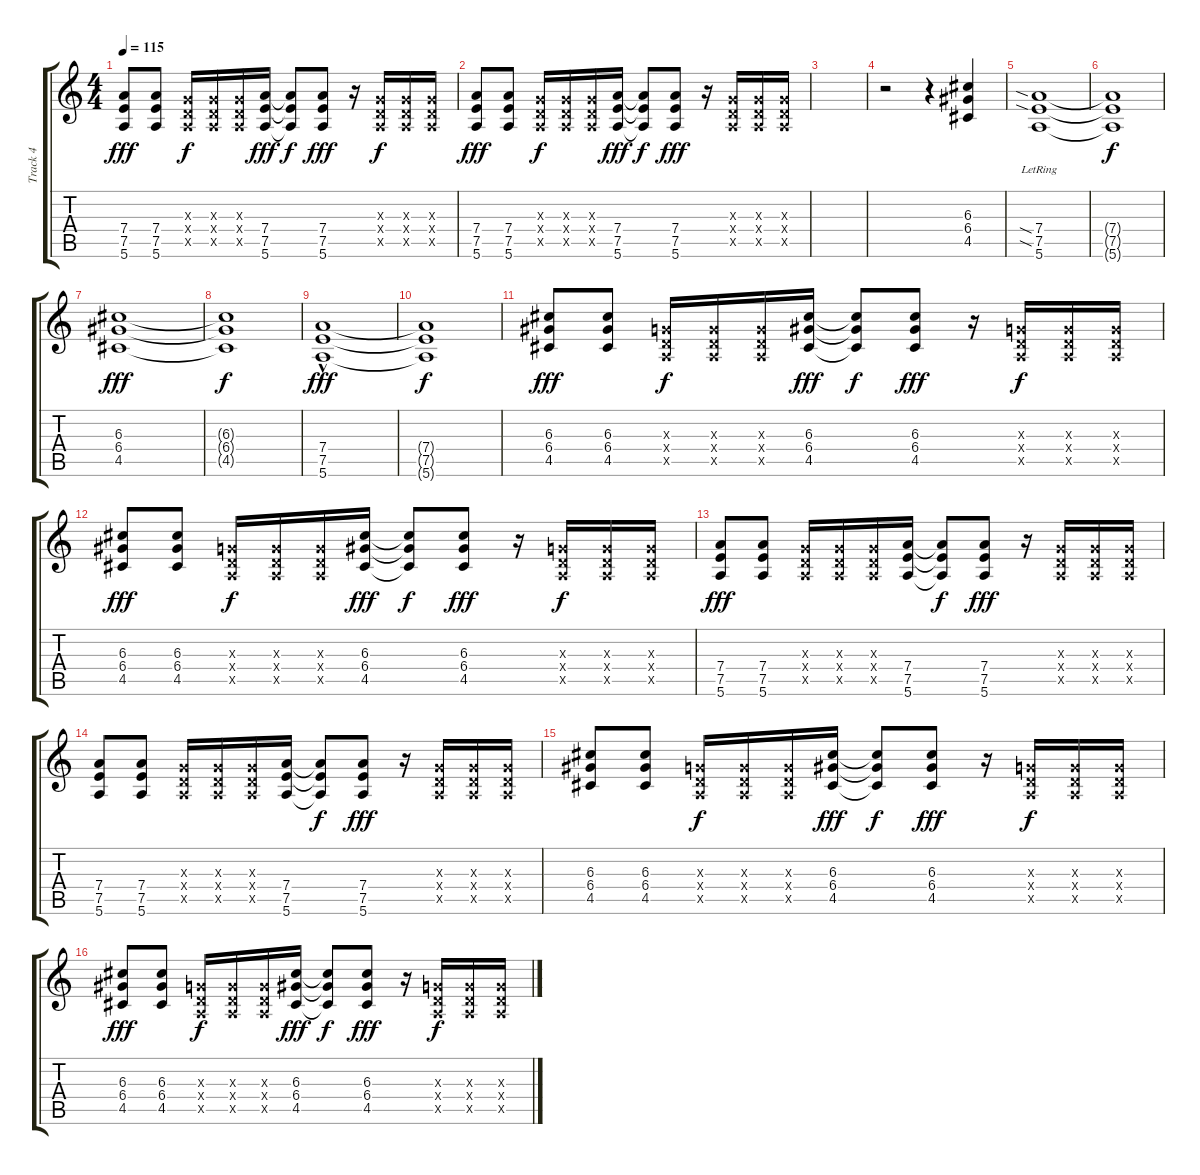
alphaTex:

\track ("Track 4" "Track 4") {instrument distortionguitar}
\staff {score tabs}
\tuning (E4 B3 G3 D3 A2 E2) {hide}
\ts (4 4)
\tempo 115
\clef g2
\ks c
(7.4 7.5 5.6).8{dy fff} (7.4 7.5 5.6).8 (0.3{x} 0.4{x} 0.5{x}).16{dy f} (0.3{x} 0.4{x} 0.5{x}).16 (0.3{x} 0.4{x} 0.5{x}).16 (7.4 7.5 5.6).16{dy fff} (7.4{t} 7.5{t} 5.6{t}).8{dy f} (7.4 7.5 5.6).8{dy fff} r.16 (0.3{x} 0.4{x} 0.5{x}).16{dy f} (0.3{x} 0.4{x} 0.5{x}).16 (0.3{x} 0.4{x} 0.5{x}).16 |
(7.4 7.5 5.6).8{dy fff} (7.4 7.5 5.6).8 (0.3{x} 0.4{x} 0.5{x}).16{dy f} (0.3{x} 0.4{x} 0.5{x}).16 (0.3{x} 0.4{x} 0.5{x}).16 (7.4 7.5 5.6).16{dy fff} (7.4{t} 7.5{t} 5.6{t}).8{dy f} (7.4 7.5 5.6).8{dy fff} r.16 (0.3{x} 0.4{x} 0.5{x}).16 (0.3{x} 0.4{x} 0.5{x}).16 (0.3{x} 0.4{x} 0.5{x}).16 |
|
r.2 r.4 (6.3 6.4 4.5).4 |
(7.4{sia lr} 7.5{sia lr} 5.6{lr}).1 |
(7.4{t} 7.5{t} 5.6{t}).1{dy f} |
(6.3 6.4 4.5).1{dy fff} |
(6.3{t} 6.4{t} 4.5{t}).1{dy f} |
(7.4{hac} 7.5{hac} 5.6{hac}).1{dy fff} |
(7.4{t} 7.5{t} 5.6{t}).1{dy f} |
(6.3 6.4 4.5).8{dy fff} (6.3 6.4 4.5).8 (0.3{x} 0.4{x} 0.5{x}).16{dy f} (0.3{x} 0.4{x} 0.5{x}).16 (0.3{x} 0.4{x} 0.5{x}).16 (6.3 6.4 4.5).16{dy fff} (6.3{t} 6.4{t} 4.5{t}).8{dy f} (6.3 6.4 4.5).8{dy fff} r.16 (0.3{x} 0.4{x} 0.5{x}).16{dy f} (0.3{x} 0.4{x} 0.5{x}).16 (0.3{x} 0.4{x} 0.5{x}).16 |
(6.3 6.4 4.5).8{dy fff} (6.3 6.4 4.5).8 (0.3{x} 0.4{x} 0.5{x}).16{dy f} (0.3{x} 0.4{x} 0.5{x}).16 (0.3{x} 0.4{x} 0.5{x}).16 (6.3 6.4 4.5).16{dy fff} (6.3{t} 6.4{t} 4.5{t}).8{dy f} (6.3 6.4 4.5).8{dy fff} r.16 (0.3{x} 0.4{x} 0.5{x}).16{dy f} (0.3{x} 0.4{x} 0.5{x}).16 (0.3{x} 0.4{x} 0.5{x}).16 |
(7.4 7.5 5.6).8{dy fff} (7.4 7.5 5.6).8 (0.3{x} 0.4{x} 0.5{x}).16 (0.3{x} 0.4{x} 0.5{x}).16 (0.3{x} 0.4{x} 0.5{x}).16 (7.4 7.5 5.6).16 (7.4{t} 7.5{t} 5.6{t}).8{dy f} (7.4 7.5 5.6).8{dy fff} r.16 (0.3{x} 0.4{x} 0.5{x}).16 (0.3{x} 0.4{x} 0.5{x}).16 (0.3{x} 0.4{x} 0.5{x}).16 |
(7.4 7.5 5.6).8 (7.4 7.5 5.6).8 (0.3{x} 0.4{x} 0.5{x}).16 (0.3{x} 0.4{x} 0.5{x}).16 (0.3{x} 0.4{x} 0.5{x}).16 (7.4 7.5 5.6).16 (7.4{t} 7.5{t} 5.6{t}).8{dy f} (7.4 7.5 5.6).8{dy fff} r.16 (0.3{x} 0.4{x} 0.5{x}).16 (0.3{x} 0.4{x} 0.5{x}).16 (0.3{x} 0.4{x} 0.5{x}).16 |
(6.3 6.4 4.5).8 (6.3 6.4 4.5).8 (0.3{x} 0.4{x} 0.5{x}).16{dy f} (0.3{x} 0.4{x} 0.5{x}).16 (0.3{x} 0.4{x} 0.5{x}).16 (6.3 6.4 4.5).16{dy fff} (6.3{t} 6.4{t} 4.5{t}).8{dy f} (6.3 6.4 4.5).8{dy fff} r.16 (0.3{x} 0.4{x} 0.5{x}).16{dy f} (0.3{x} 0.4{x} 0.5{x}).16 (0.3{x} 0.4{x} 0.5{x}).16 |
(6.3 6.4 4.5).8{dy fff} (6.3 6.4 4.5).8 (0.3{x} 0.4{x} 0.5{x}).16{dy f} (0.3{x} 0.4{x} 0.5{x}).16 (0.3{x} 0.4{x} 0.5{x}).16 (6.3 6.4 4.5).16{dy fff} (6.3{t} 6.4{t} 4.5{t}).8{dy f} (6.3 6.4 4.5).8{dy fff} r.16 (0.3{x} 0.4{x} 0.5{x}).16{dy f} (0.3{x} 0.4{x} 0.5{x}).16 (0.3{x} 0.4{x} 0.5{x}).16
